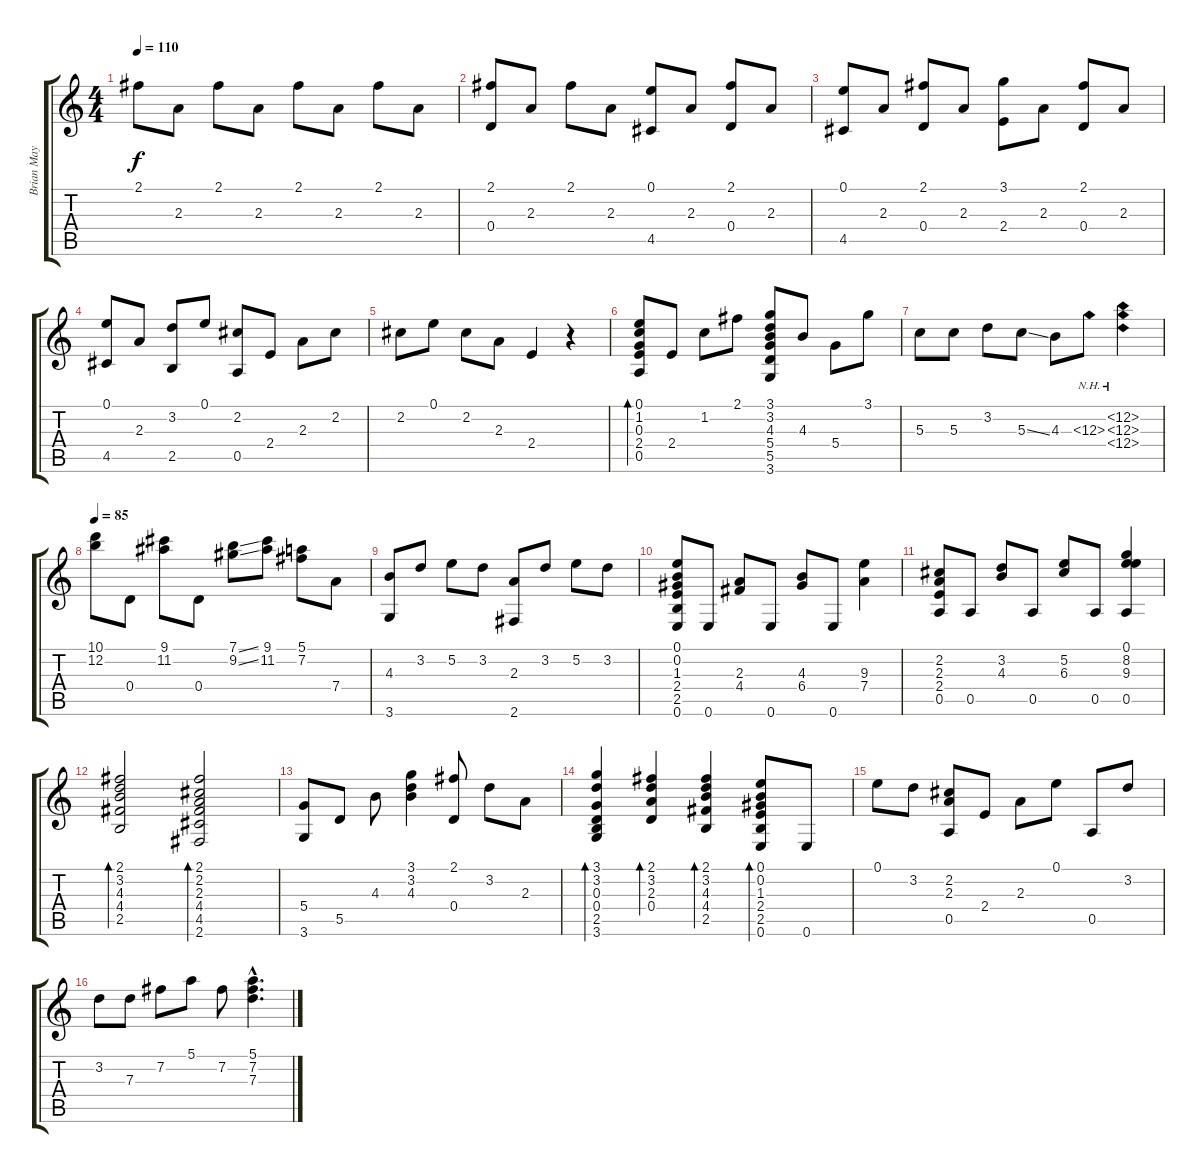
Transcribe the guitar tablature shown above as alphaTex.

\track ("Brian May" "Brian May") {instrument acousticguitarsteel}
\staff {score tabs}
\tuning (E4 B3 G3 D3 A2 E2) {hide}
\ts (4 4)
\tempo 110
\clef g2
\ks c
2.1.8{dy f} 2.3.8 2.1.8 2.3.8 2.1.8 2.3.8 2.1.8 2.3.8 |
(2.1 0.4).8 2.3.8 2.1.8 2.3.8 (0.1 4.5).8 2.3.8 (2.1 0.4).8 2.3.8 |
(0.1 4.5).8 2.3.8 (2.1 0.4).8 2.3.8 (3.1 2.4).8 2.3.8 (2.1 0.4).8 2.3.8 |
(0.1 4.5).8 2.3.8 (3.2 2.5).8 0.1.8 (2.2 0.5).8 2.4.8 2.3.8 2.2.8 |
2.2.8 0.1.8 2.2.8 2.3.8 2.4.4 r.4 |
(0.1 1.2 0.3 2.4 0.5).8{bd 60} 2.4.8 1.2.8 2.1.8 (3.1 3.2 4.3 5.4 5.5 3.6).8 4.3.8 5.4.8 3.1.8 |
5.3.8 5.3.8 3.2.8 5.3{ss}.8 4.3.8 12.3{nh}.8 (12.2{nh} 12.3{nh} 12.4{nh}).4 |
\tempo 85
(10.1 12.2).8 0.4.8 (9.1 11.2).8 0.4.8 (7.1{ss} 9.2{ss}).8 (9.1 11.2).8 (5.1 7.2).8 7.4.8 |
(4.3 3.6).8 3.2.8 5.2.8 3.2.8 (2.3 2.6).8 3.2.8 5.2.8 3.2.8 |
(0.1 0.2 1.3 2.4 2.5 0.6).8 0.6.8 (2.3 4.4).8 0.6.8 (4.3 6.4).8 0.6.8 (9.3 7.4).4 |
(2.2 2.3 2.4 0.5).8 0.5.8 (3.2 4.3).8 0.5.8 (5.2 6.3).8 0.5.8 (0.1 8.2 9.3 0.5).4 |
(2.1 3.2 4.3 4.4 2.5).2{bd 480} (2.1 2.2 2.3 4.4 4.5 2.6).2{bd 480} |
(5.4 3.6).8 5.5.8 4.3.8 (3.1 3.2 4.3).4 (2.1 0.4).8 3.2.8 2.3.8 |
(3.1 3.2 0.3 0.4 2.5 3.6).4{bd 120} (2.1 3.2 2.3 0.4).4{bd 120} (2.1 3.2 4.3 4.4 2.5).4{bd 120} (0.1 0.2 1.3 2.4 2.5 0.6).8{bd 480} 0.6.8 |
0.1.8 3.2.8 (2.2 2.3 0.5).8 2.4.8 2.3.8 0.1.8 0.5.8 3.2.8 |
3.2.8 7.3.8 7.2.8 5.1.8 7.2.8 (5.1{hac} 7.2{hac} 7.3{hac}).4{d}
